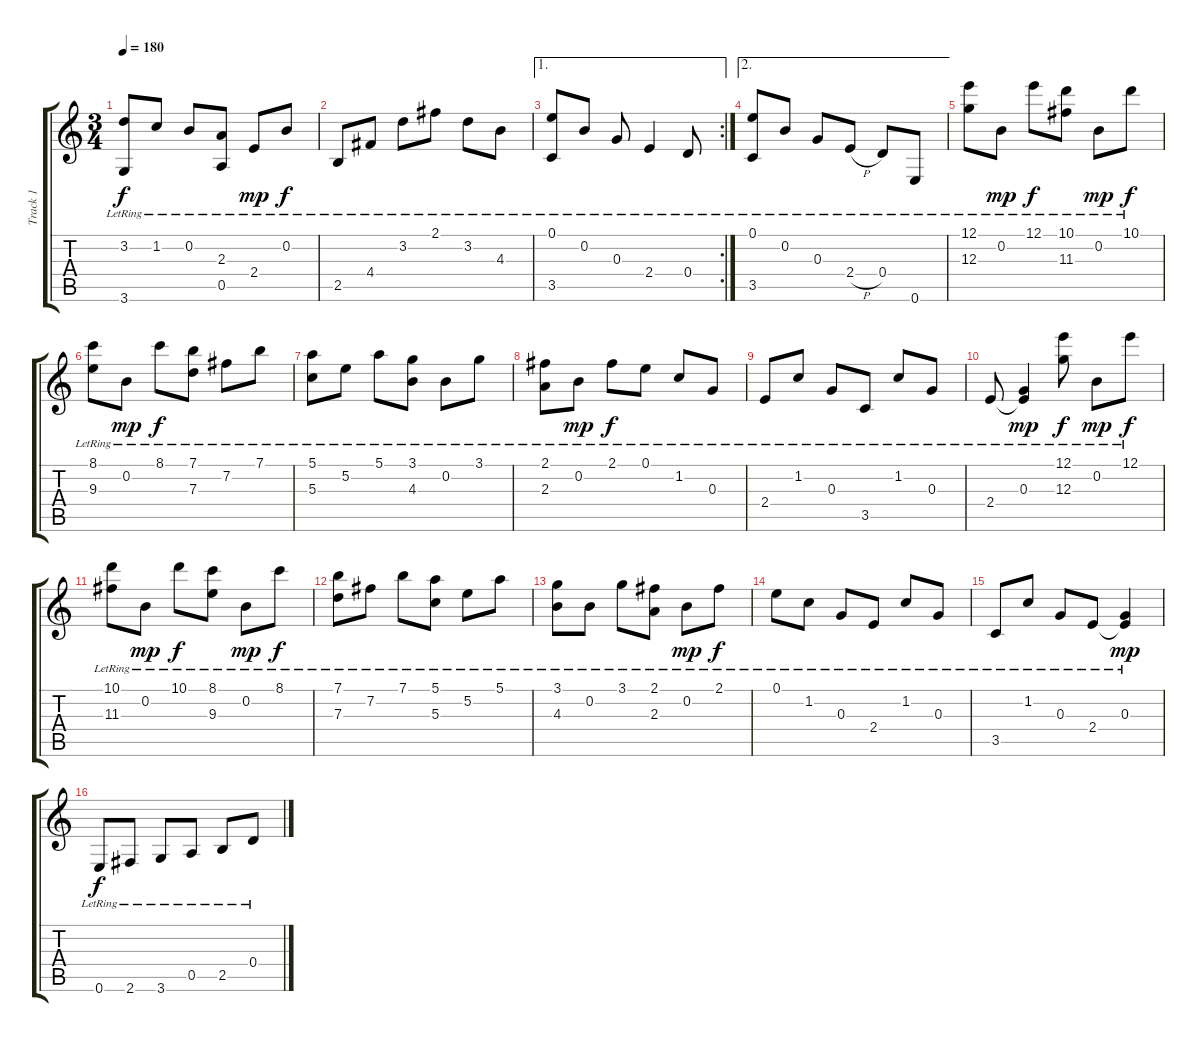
\track ("Track 1" "Track 1") {instrument acousticguitarsteel}
\staff {score tabs}
\tuning (E4 B3 G3 D3 A2 E2) {hide}
\ts (3 4)
\tempo 180
\clef g2
\ks c
(3.2{lr} 3.6{lr}).8{dy f} 1.2{lr}.8 0.2{lr}.8 (2.3{lr} 0.5{lr}).8 2.4{lr}.8{dy mp} 0.2{lr}.8{dy f} |
2.5{lr}.8 4.4{lr}.8 3.2{lr}.8 2.1{lr}.8 3.2{lr}.8 4.3{lr}.8 |
\ae 1
\rc 2
(0.1{lr} 3.5{lr}).8 0.2{lr}.8 0.3{lr}.8 2.4{lr}.4 0.4{lr}.8 |
\ae 2
(0.1{lr} 3.5{lr}).8 0.2{lr}.8 0.3{lr}.8 2.4{h lr}.8 0.4{lr}.8 0.6{lr}.8 |
(12.1{lr} 12.3{lr}).8 0.2{lr}.8{dy mp} 12.1{lr}.8{dy f} (10.1{lr} 11.3{lr}).8 0.2{lr}.8{dy mp} 10.1{lr}.8{dy f} |
(8.1{lr} 9.3{lr}).8 0.2{lr}.8{dy mp} 8.1{lr}.8{dy f} (7.1{lr} 7.3{lr}).8 7.2{lr}.8 7.1{lr}.8 |
(5.1{lr} 5.3{lr}).8 5.2{lr}.8 5.1{lr}.8 (3.1{lr} 4.3{lr}).8 0.2{lr}.8 3.1{lr}.8 |
(2.1{lr} 2.3{lr}).8 0.2{lr}.8{dy mp} 2.1{lr}.8{dy f} 0.1{lr}.8 1.2{lr}.8 0.3{lr}.8 |
2.4{lr}.8 1.2{lr}.8 0.3{lr}.8 3.5{lr}.8 1.2{lr}.8 0.3{lr}.8 |
2.4{lr}.8 (0.3{lr} 2.4{t}).4{dy mp} (12.1{lr} 12.3{lr}).8{dy f} 0.2{lr}.8{dy mp} 12.1{lr}.8{dy f} |
(10.1{lr} 11.3{lr}).8 0.2{lr}.8{dy mp} 10.1{lr}.8{dy f} (8.1{lr} 9.3{lr}).8 0.2{lr}.8{dy mp} 8.1{lr}.8{dy f} |
(7.1{lr} 7.3{lr}).8 7.2{lr}.8 7.1{lr}.8 (5.1{lr} 5.3{lr}).8 5.2{lr}.8 5.1{lr}.8 |
(3.1{lr} 4.3{lr}).8 0.2{lr}.8 3.1{lr}.8 (2.1{lr} 2.3{lr}).8 0.2{lr}.8{dy mp} 2.1{lr}.8{dy f} |
0.1{lr}.8 1.2{lr}.8 0.3{lr}.8 2.4{lr}.8 1.2{lr}.8 0.3{lr}.8 |
3.5{lr}.8 1.2{lr}.8 0.3{lr}.8 2.4{lr}.8 (0.3{lr} 2.4{t}).4{dy mp} |
0.6{lr}.8{dy f} 2.6{lr}.8 3.6{lr}.8 0.5{lr}.8 2.5{lr}.8 0.4{lr}.8
